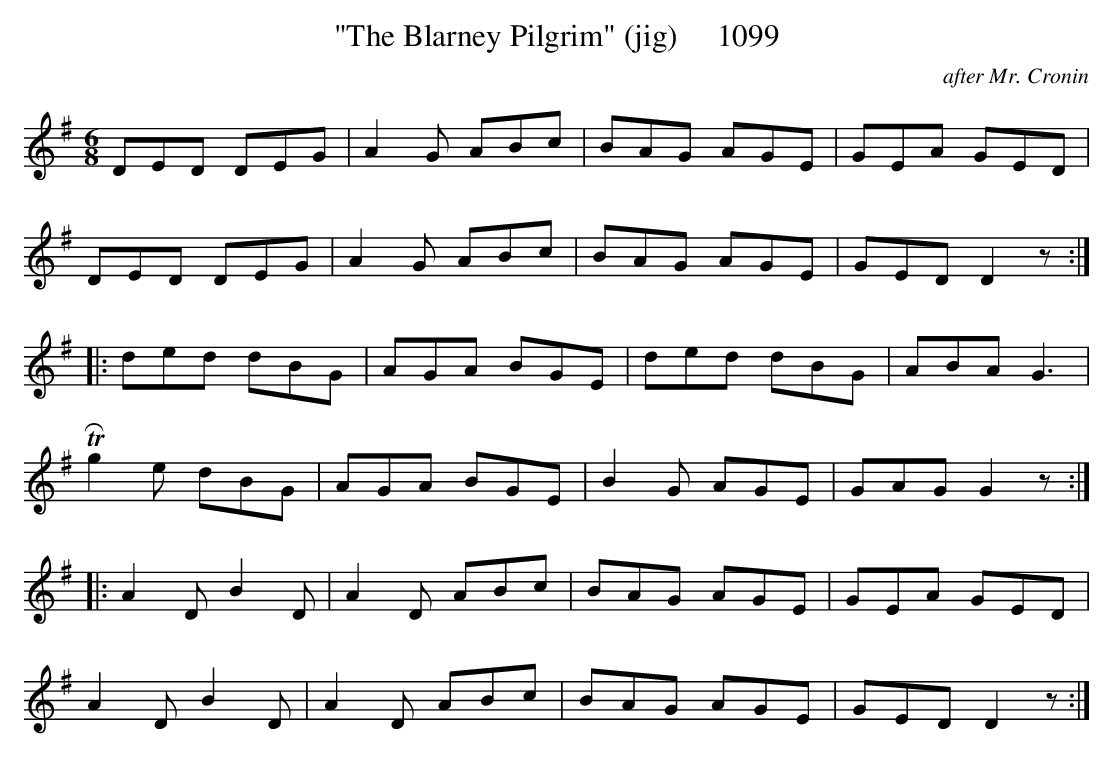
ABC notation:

X:1
T:"The Blarney Pilgrim" (jig)     1099
C:after Mr. Cronin
BRENNAN July 2003 (HTTP://WWW.SOSYOURMOM.COM)
M:6/8
L:1/8
K:G
DED DEG|A2G ABc|BAG AGE|GEA GED|
DED DEG|A2G ABc|BAG AGE|GED D2z:|
|:ded dBG|AGA BGE|ded dBG|ABA G3|
TRg2e dBG|AGA BGE|B2G AGE|GAG G2z:|
|:A2D B2D|A2D ABc|BAG AGE|GEA GED|
A2D B2D|A2D ABc|BAG AGE|GED D2z:|
